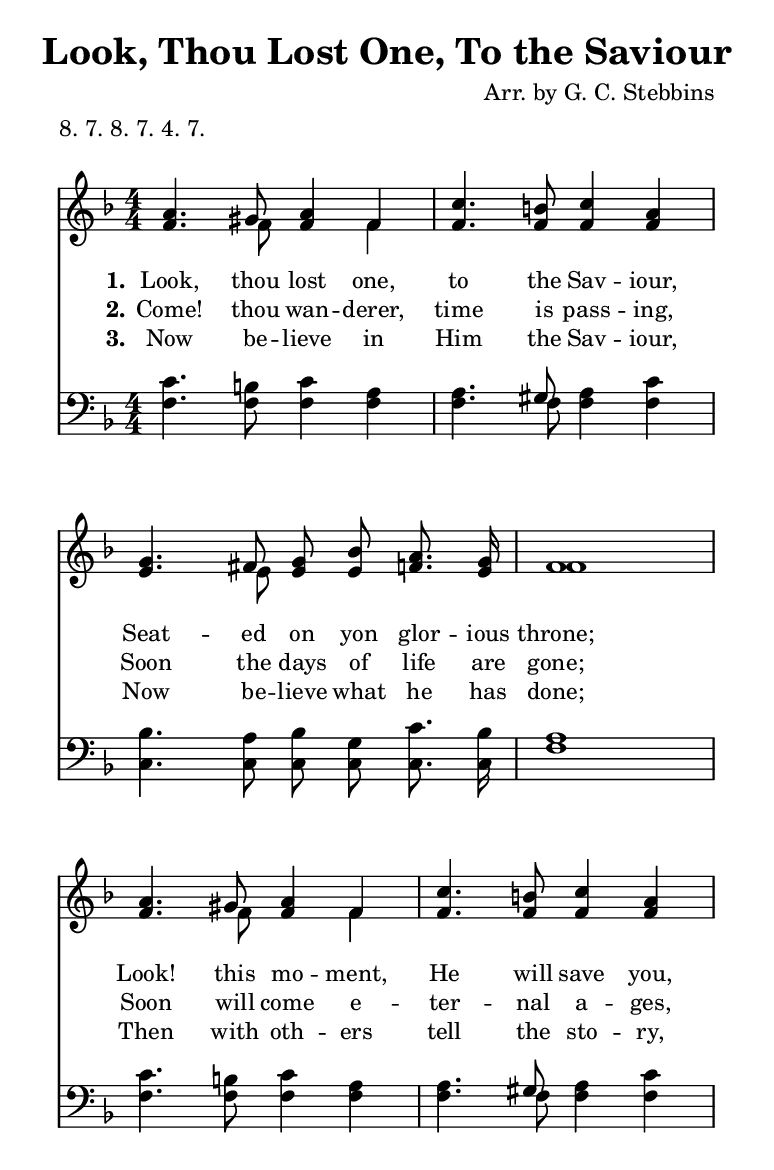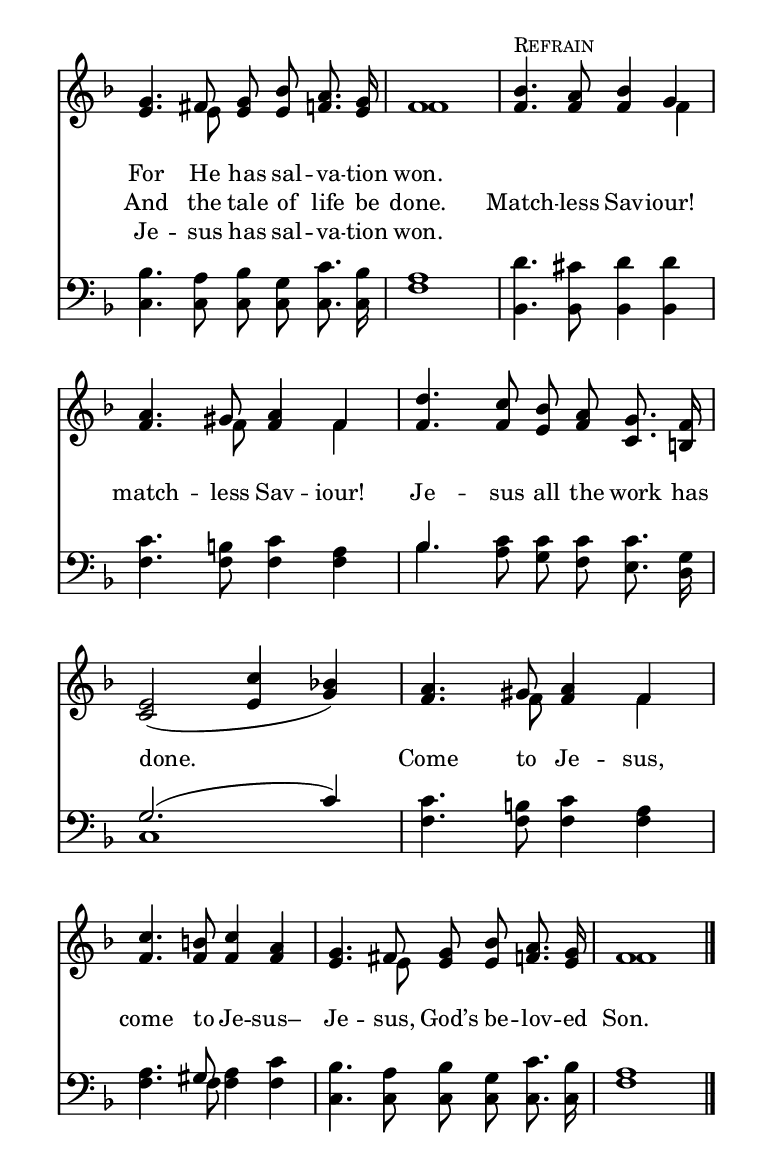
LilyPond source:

\include "common/global.ily"
\paper {
  \include "common/paper.ily"
  %ragged-bottom = ##t
  %ragged-last-bottom = ##t
  %systems-per-page = ##f
  %page-count = ##f
}

\header{
  hymnnumber = "101"
  title = "Look, Thou Lost One, To the Saviour"
  tunename = "Look Ye Saints"
  meter = "8. 7. 8. 7. 4. 7."
  %poet = ""
  composer = "Arr. by G. C. Stebbins"
  %copyright = ""
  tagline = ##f
}

patternAA = { c4. c8 c4 c4 | c4. c8 c4 c4 }
patternBA = { c4. c8 c8 c8 c8. c16 | c1 }
patternBB = { c4. c8 c8 c8 c8. c16 | c2( c4 c4) }
patternBC = { c4. c8 c8 c8 c8. c16 | c2.( c4) }

global = {
  \include "common/overrides.ily"
  \override Staff.TimeSignature.style = #'numbered
  \time 4/4
  \override Score.MetronomeMark.transparent = ##t % hide all fermata changes too
  \tempo 4=95
  \key f \major
  \autoBeamOff
}

notesSoprano = {
\global
\relative c'' {

  \changePitch \patternAA { a gis a f | c' b c a }
  \changePitch \patternBA { g fis g bes a g | f }
  \changePitch \patternAA { a gis a f | c' b c a }
  \changePitch \patternBA { g fis g bes a g | f }

  << s^\markup { \small \caps "Refrain" }
  \changePitch \patternAA { bes a bes g | a gis a f } >>
  \changePitch \patternBB { d' c bes a g f | e c' bes! }
  \changePitch \patternAA { a gis a f | c' b c a }
  \changePitch \patternBA { g fis g bes a g | f }

  \bar "|."

}
}

notesAlto = {
\global
\relative e' {

  \changePitch \patternAA { f f f f | f f f f }
  \changePitch \patternBA { e e e e f! e | f }
  \changePitch \patternAA { f f f f | f f f f }
  \changePitch \patternBA { e e e e f! e | f }

  \changePitch \patternAA { f f f f | f f f f }
  \changePitch \patternBB { f f e f c b! | c e g }
  \changePitch \patternAA { f f f f | f f f f }
  \changePitch \patternBA { e e e e f! e | f }

}
}

notesTenor = {
\global
\relative a {

  \changePitch \patternAA { c b c a | a gis a c }
  \changePitch \patternBA { bes a bes g c bes | a }
  \changePitch \patternAA { c b c a | a gis a c }
  \changePitch \patternBA { bes a bes g c bes | a }

  \changePitch \patternAA { d cis d d | c b c a }
  \changePitch \patternBC { bes c c c c g | g c }
  \changePitch \patternAA { c b c a | a gis a c }
  \changePitch \patternBA { bes a bes g c bes | a }

}
}

notesBass = {
\global
\relative f {

  \changePitch \patternAA { f f f f | f f f f }
  \changePitch \patternBA { c c c c c c | f }
  \changePitch \patternAA { f f f f | f f f f }
  \changePitch \patternBA { c c c c c c | f }

  \changePitch \patternAA { bes, bes bes bes | f' f f f }
  \changePitch \patternBA { bes a g f e d | c }
  \changePitch \patternAA { f f f f | f f f f }
  \changePitch \patternBA { c c c c c c | f }

}
}

Refrain = \lyricmode {

Match -- less Sav -- iour! match -- less Sav -- iour!
Je -- sus all the work has done.
Come to Je -- sus, come to Je -- sus–
Je -- sus, God’s be -- lov -- ed Son.

}

wordsA = \lyricmode {
\set stanza = "1."

Look, thou lost one, to the Sav -- iour,
Seat -- ed on yon glor -- ious throne;
Look! this mo -- ment, He will save you,
For He has sal -- va -- tion won.

}

wordsB = \lyricmode {
\set stanza = "2."

Come! thou wan -- derer, time is pass -- ing,
Soon the days of life are gone;
Soon will come e -- ter -- nal a -- ges,
And the tale of life be done.

\Refrain

}

wordsC = \lyricmode {
\set stanza = "3."

Now be -- lieve in Him the Sav -- iour,
Now be -- lieve what he has done;
Then with oth -- ers tell the sto -- ry,
Je -- sus has sal -- va -- tion won.

}

\score {
  \context ChoirStaff <<
    \context Staff = upper <<
      \set Staff.autoBeaming = ##f
      \set ChoirStaff.systemStartDelimiter = #'SystemStartBar
      \set ChoirStaff.printPartCombineTexts = ##f
      \partcombine #'(2 . 9) \notesSoprano \notesAlto
      \context NullVoice = sopranos { \voiceOne << \notesSoprano >> }
      \context NullVoice = altos { \voiceTwo << \notesAlto >> }
      \context Lyrics = one   \lyricsto sopranos \wordsA
      \context Lyrics = two   \lyricsto sopranos \wordsB
      \context Lyrics = three \lyricsto sopranos \wordsC
    >>
    \context Staff = men <<
      \clef bass
      \set ChoirStaff.printPartCombineTexts = ##f
      \partcombine #'(2 . 9) \notesTenor \notesBass
      \context NullVoice = tenors { \voiceOne << \notesTenor >> }
      \context NullVoice = basses { \voiceTwo << \notesBass >> }
    >>
  >>
  \layout {
    \include "common/layout.ily"
  }
  \midi{
    \include "common/midi.ily"
  }
}

\version "2.19.49"  % necessary for upgrading to future LilyPond versions.

% vi:set et ts=2 sw=2 ai nocindent syntax=lilypond:
